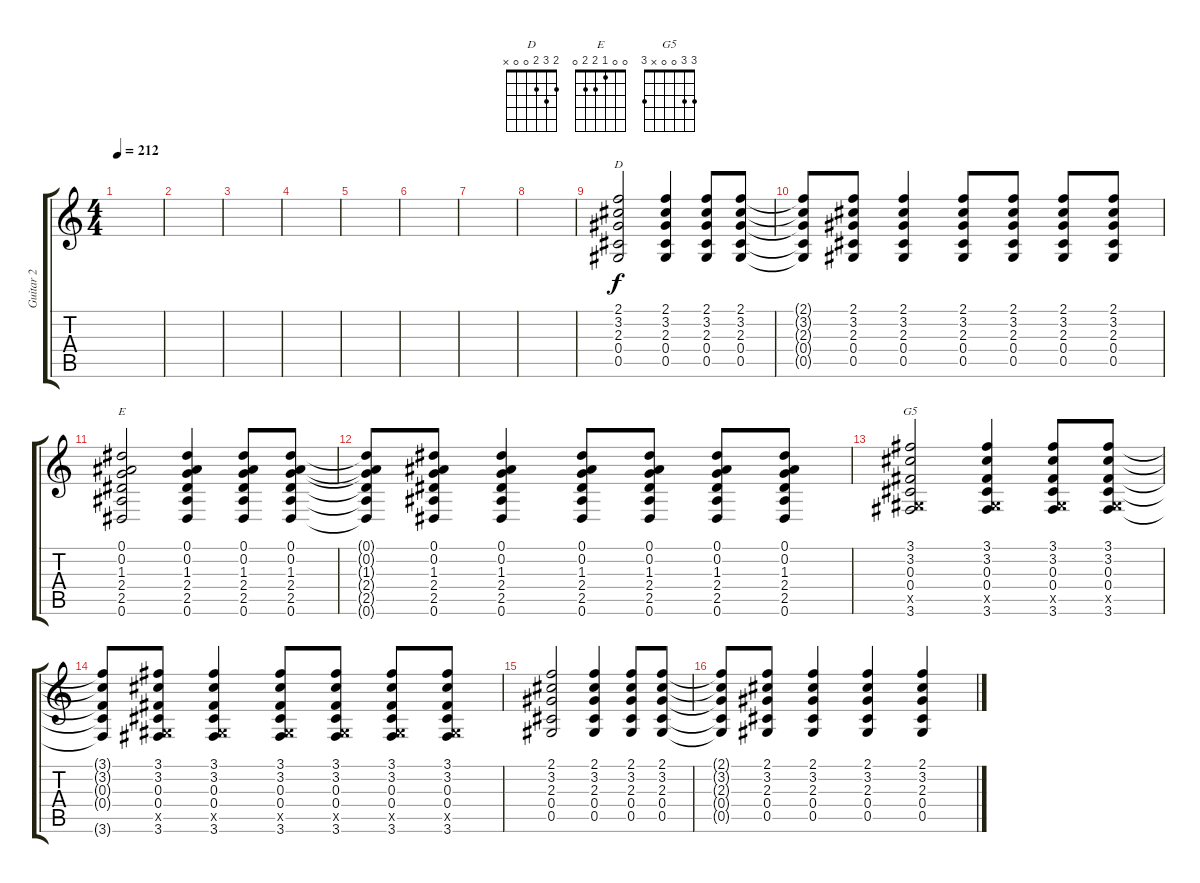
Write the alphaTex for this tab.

\track ("Guitar 2" "Guitar 2") {instrument distortionguitar}
\staff {score tabs}
\tuning (Eb4 Bb3 Gb3 Db3 Ab2 Eb2) {hide}
\chord ("D" 2 3 2 0 0 x)
\chord ("E" 0 0 1 2 2 0)
\chord ("G5" 3 3 0 0 x 3)
\ts (4 4)
\tempo 212
\clef g2
\ks c
|
|
|
|
|
|
|
|
(2.1 3.2 2.3 0.4 0.5).2{ch "D"} (2.1 3.2 2.3 0.4 0.5).4 (2.1 3.2 2.3 0.4 0.5).8 (2.1 3.2 2.3 0.4 0.5).8 |
(2.1{t} 3.2{t} 2.3{t} 0.4{t} 0.5{t}).8 (2.1 3.2 2.3 0.4 0.5).8 (2.1 3.2 2.3 0.4 0.5).4 (2.1 3.2 2.3 0.4 0.5).8 (2.1 3.2 2.3 0.4 0.5).8 (2.1 3.2 2.3 0.4 0.5).8 (2.1 3.2 2.3 0.4 0.5).8 |
(0.1 0.2 1.3 2.4 2.5 0.6).2{ch "E"} (0.1 0.2 1.3 2.4 2.5 0.6).4 (0.1 0.2 1.3 2.4 2.5 0.6).8 (0.1 0.2 1.3 2.4 2.5 0.6).8 |
(0.1{t} 0.2{t} 1.3{t} 2.4{t} 2.5{t} 0.6{t}).8 (0.1 0.2 1.3 2.4 2.5 0.6).8 (0.1 0.2 1.3 2.4 2.5 0.6).4 (0.1 0.2 1.3 2.4 2.5 0.6).8 (0.1 0.2 1.3 2.4 2.5 0.6).8 (0.1 0.2 1.3 2.4 2.5 0.6).8 (0.1 0.2 1.3 2.4 2.5 0.6).8 |
(3.1 3.2 0.3 0.4 0.5{x} 3.6).2{ch "G5"} (3.1 3.2 0.3 0.4 0.5{x} 3.6).4 (3.1 3.2 0.3 0.4 0.5{x} 3.6).8 (3.1 3.2 0.3 0.4 0.5{x} 3.6).8 |
(3.1{t} 3.2{t} 0.3{t} 0.4{t} 3.6{t}).8 (3.1 3.2 0.3 0.4 0.5{x} 3.6).8 (3.1 3.2 0.3 0.4 0.5{x} 3.6).4 (3.1 3.2 0.3 0.4 0.5{x} 3.6).8 (3.1 3.2 0.3 0.4 0.5{x} 3.6).8 (3.1 3.2 0.3 0.4 0.5{x} 3.6).8 (3.1 3.2 0.3 0.4 0.5{x} 3.6).8 |
(2.1 3.2 2.3 0.4 0.5).2 (2.1 3.2 2.3 0.4 0.5).4 (2.1 3.2 2.3 0.4 0.5).8 (2.1 3.2 2.3 0.4 0.5).8 |
(2.1{t} 3.2{t} 2.3{t} 0.4{t} 0.5{t}).8 (2.1 3.2 2.3 0.4 0.5).8 (2.1 3.2 2.3 0.4 0.5).4 (2.1 3.2 2.3 0.4 0.5).4 (2.1 3.2 2.3 0.4 0.5).4
